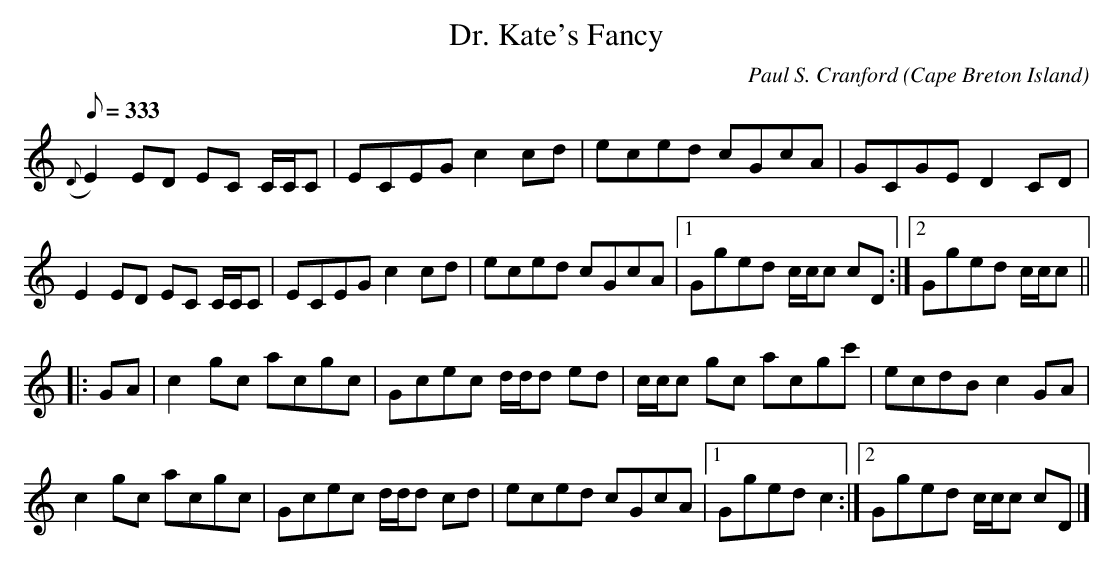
X:1
T:Dr. Kate's Fancy
C:Paul S. Cranford
O:Cape Breton Island
L:1/8
Q:333
M:c|
K:C
({D}E2) ED EC C/C/C|ECEG c2 cd|eced cGcA|GCGE D2 CD|
E2 ED EC C/C/C|ECEG c2 cd|eced cGcA|[1Gged c/c/c cD:|[2Gged c/c/c||
|:GA|c2 gc acgc|Gcec d/d/d ed|c/c/c gc acgc'|ecdB c2 GA|
c2 gc acgc|Gcec d/d/d cd|eced cGcA|[1Gged c2:|[2Gged c/c/c cD|]
